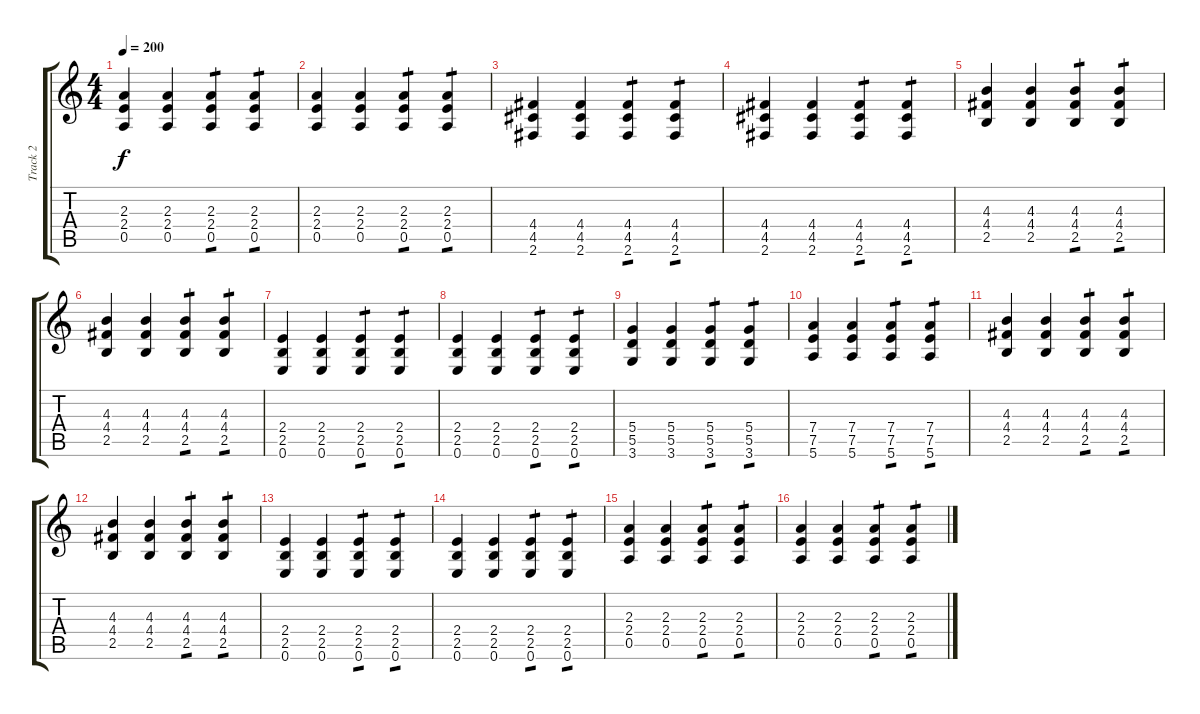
\track ("Track 2" "Track 2") {instrument distortionguitar}
\staff {score tabs}
\tuning (E4 B3 G3 D3 A2 E2) {hide}
\ts (4 4)
\tempo 200
\clef g2
\ks c
(2.3 2.4 0.5).4{dy f} (2.3 2.4 0.5).4 (2.3 2.4 0.5).4{tp 1} (2.3 2.4 0.5).4{tp 1} |
(2.3 2.4 0.5).4 (2.3 2.4 0.5).4 (2.3 2.4 0.5).4{tp 1} (2.3 2.4 0.5).4{tp 1} |
(4.4 4.5 2.6).4 (4.4 4.5 2.6).4 (4.4 4.5 2.6).4{tp 1} (4.4 4.5 2.6).4{tp 1} |
(4.4 4.5 2.6).4 (4.4 4.5 2.6).4 (4.4 4.5 2.6).4{tp 1} (4.4 4.5 2.6).4{tp 1} |
(4.3 4.4 2.5).4 (4.3 4.4 2.5).4 (4.3 4.4 2.5).4{tp 1} (4.3 4.4 2.5).4{tp 1} |
(4.3 4.4 2.5).4 (4.3 4.4 2.5).4 (4.3 4.4 2.5).4{tp 1} (4.3 4.4 2.5).4{tp 1} |
(2.4 2.5 0.6).4 (2.4 2.5 0.6).4 (2.4 2.5 0.6).4{tp 1} (2.4 2.5 0.6).4{tp 1} |
(2.4 2.5 0.6).4 (2.4 2.5 0.6).4 (2.4 2.5 0.6).4{tp 1} (2.4 2.5 0.6).4{tp 1} |
(5.4 5.5 3.6).4 (5.4 5.5 3.6).4 (5.4 5.5 3.6).4{tp 1} (5.4 5.5 3.6).4{tp 1} |
(7.4 7.5 5.6).4 (7.4 7.5 5.6).4 (7.4 7.5 5.6).4{tp 1} (7.4 7.5 5.6).4{tp 1} |
(4.3 4.4 2.5).4 (4.3 4.4 2.5).4 (4.3 4.4 2.5).4{tp 1} (4.3 4.4 2.5).4{tp 1} |
(4.3 4.4 2.5).4 (4.3 4.4 2.5).4 (4.3 4.4 2.5).4{tp 1} (4.3 4.4 2.5).4{tp 1} |
(2.4 2.5 0.6).4 (2.4 2.5 0.6).4 (2.4 2.5 0.6).4{tp 1} (2.4 2.5 0.6).4{tp 1} |
(2.4 2.5 0.6).4 (2.4 2.5 0.6).4 (2.4 2.5 0.6).4{tp 1} (2.4 2.5 0.6).4{tp 1} |
(2.3 2.4 0.5).4 (2.3 2.4 0.5).4 (2.3 2.4 0.5).4{tp 1} (2.3 2.4 0.5).4{tp 1} |
(2.3 2.4 0.5).4 (2.3 2.4 0.5).4 (2.3 2.4 0.5).4{tp 1} (2.3 2.4 0.5).4{tp 1}
